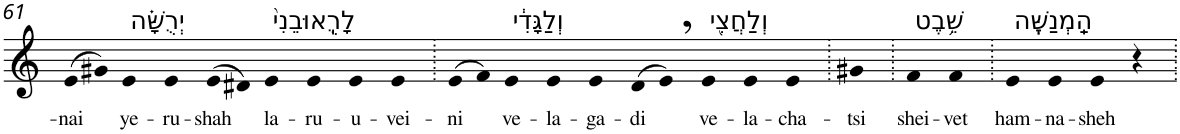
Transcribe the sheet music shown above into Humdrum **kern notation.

**kern	**text
*part1	*part1
*staff1	*staff1
*I"Piano	*
*I'Pno	*
!!LO:PB:g=z
*clefG2	*
*k[]	*
=61	=61
!	!LO:LY:b
(>8e	-nai
8g#X)	.
!LO:TX:a:t=יְרֻשָּׁ֗ה	!
!	!LO:LY:b
4e	ye-
!	!LO:LY:b
4e	-ru-
!	!LO:LY:b
(>8e	-shah
8d#X)	.
!LO:TX:a:t=לָרֻֽאוּבֵנִי֙	!
!	!LO:LY:b
4e	la-
!	!LO:LY:b
4e	-ru-
!	!LO:LY:b
4e	-u-
!	!LO:LY:b
4e	-vei-
=62.	=62.
!	!LO:LY:b
(>8e	-ni
8f)	.
!LO:TX:a:t=וְלַגָּדִ֔י	!
!	!LO:LY:b
4e	ve-
!	!LO:LY:b
4e	-la-
!	!LO:LY:b
4e	-ga-
!	!LO:LY:b
(>8d	-di
8e,)	.
!LO:TX:a:t=וְלַחֲצִ֖י	!
!	!LO:LY:b
4e	ve-
!	!LO:LY:b
4e	-la-
!	!LO:LY:b
4e	-cha-
=63.	=63.
!	!LO:LY:b
4g#X	-tsi
=64.	=64.
!LO:TX:a:t=שֵׁ֥בֶט	!
!	!LO:LY:b
4f	shei-
!	!LO:LY:b
4f	-vet
=65.	=65.
!LO:TX:a:t=הַֽמְנַשֶּֽׁה	!
!	!LO:LY:b
4e	ham-
!	!LO:LY:b
4e	-na-
!	!LO:LY:b
4e	-sheh
4r	.
=.	=.
*-	*-
